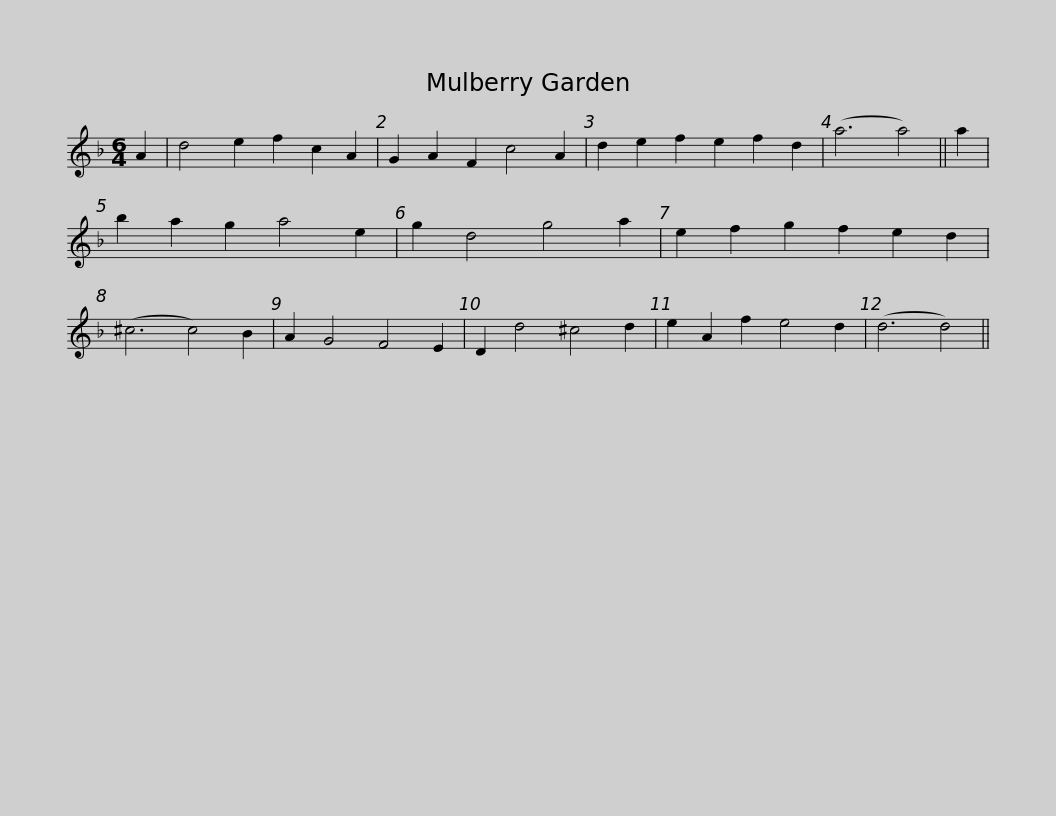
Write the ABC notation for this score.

X:1
L:1/8
M:6/4
I:linebreak $
K:Dmin
V:1 treble
V:1
 A2 | d4 e2 f2 c2 A2 | G2 A2 F2 c4 A2 | d2 e2 f2 e2 f2 d2 | (a6 a4) || %5
 a2 | b2 a2 g2 a4 e2 | g2 d4 g4 a2 | e2 f2 g2 f2 e2 d2 |$ (^c6 c4) B2 | %10
 A2 G4 F4 E2 | D2 d4 ^c4 d2 | e2 A2 f2 e4 d2 | (d6 d4) || %14
